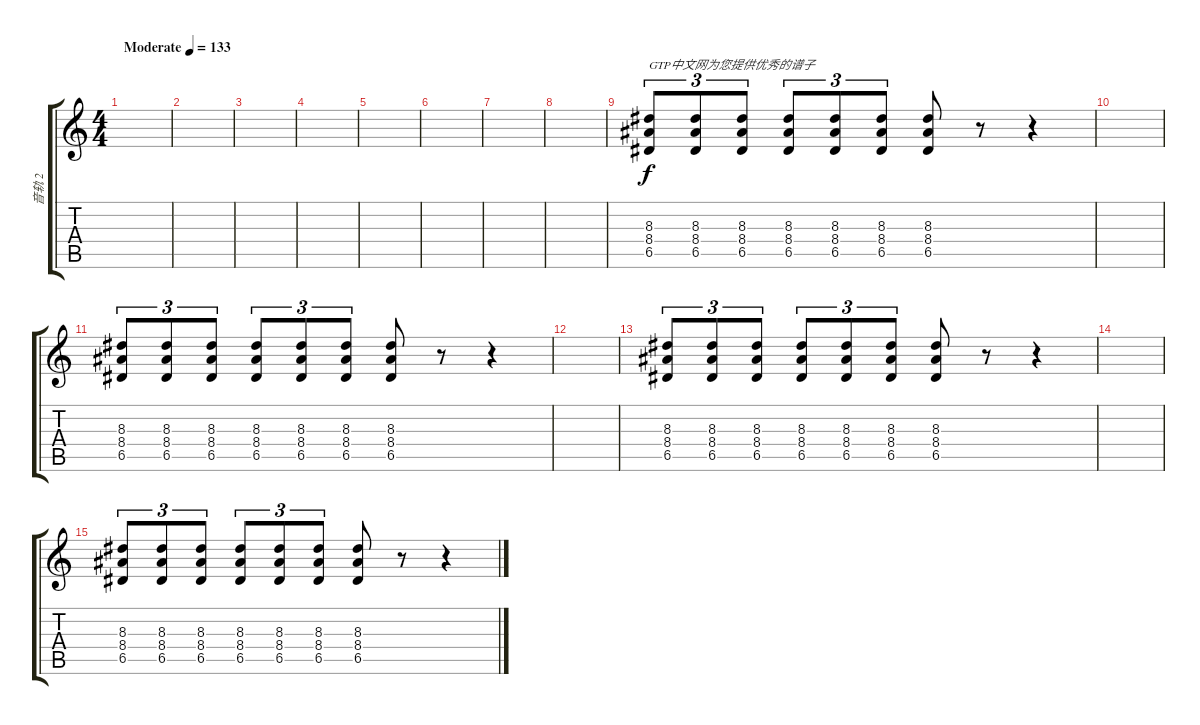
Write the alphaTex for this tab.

\track ("音轨 2" "音轨 2") {instrument overdrivenguitar}
\staff {score tabs}
\tuning (E4 B3 G3 D3 A2 E2) {hide}
\ts (4 4)
\tempo (133 "Moderate")
\clef g2
\ks c
|
|
|
|
|
|
|
|
(8.3 8.4 6.5).8{tu (3 2) txt "GTP中文网为您提供优秀的谱子"} (8.3 8.4 6.5).8{tu (3 2)} (8.3 8.4 6.5).8{tu (3 2)} (8.3 8.4 6.5).8{tu (3 2)} (8.3 8.4 6.5).8{tu (3 2)} (8.3 8.4 6.5).8{tu (3 2)} (8.3 8.4 6.5).8 r.8 r.4 |
|
(8.3 8.4 6.5).8{tu (3 2)} (8.3 8.4 6.5).8{tu (3 2)} (8.3 8.4 6.5).8{tu (3 2)} (8.3 8.4 6.5).8{tu (3 2)} (8.3 8.4 6.5).8{tu (3 2)} (8.3 8.4 6.5).8{tu (3 2)} (8.3 8.4 6.5).8 r.8 r.4 |
|
(8.3 8.4 6.5).8{tu (3 2)} (8.3 8.4 6.5).8{tu (3 2)} (8.3 8.4 6.5).8{tu (3 2)} (8.3 8.4 6.5).8{tu (3 2)} (8.3 8.4 6.5).8{tu (3 2)} (8.3 8.4 6.5).8{tu (3 2)} (8.3 8.4 6.5).8 r.8 r.4 |
|
(8.3 8.4 6.5).8{tu (3 2)} (8.3 8.4 6.5).8{tu (3 2)} (8.3 8.4 6.5).8{tu (3 2)} (8.3 8.4 6.5).8{tu (3 2)} (8.3 8.4 6.5).8{tu (3 2)} (8.3 8.4 6.5).8{tu (3 2)} (8.3 8.4 6.5).8 r.8 r.4
